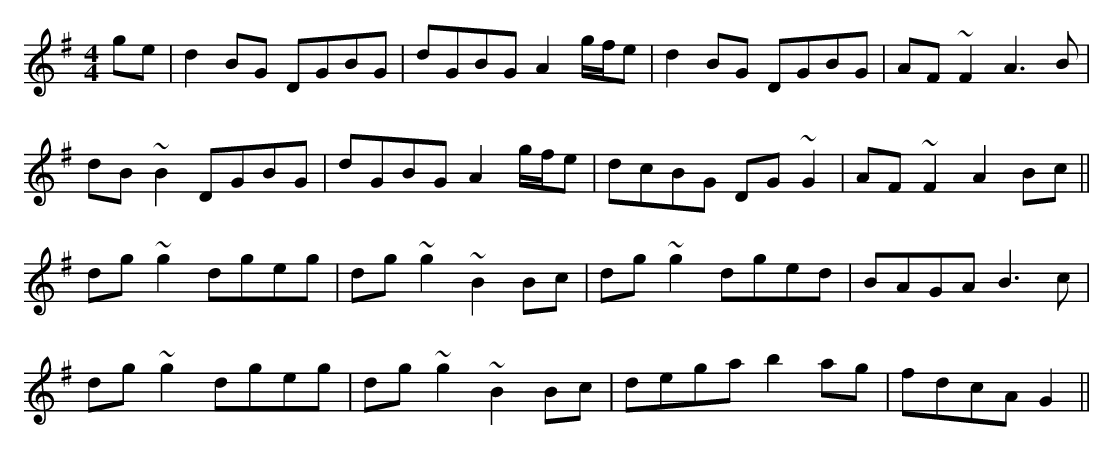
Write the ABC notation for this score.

X:1
M:4/4
K:G
ge|d2BG DGBG|dGBG A2 g/f/e|d2BG DGBG|AF~F2 A3B|
dB~B2 DGBG|dGBG A2 g/f/e|dcBG DG~G2|AF~F2 A2Bc||
dg~g2 dgeg|dg~g2 ~B2Bc|dg~g2 dged|BAGA B3c|
dg~g2 dgeg|dg~g2 ~B2Bc|dega b2ag|fdcA G2||
